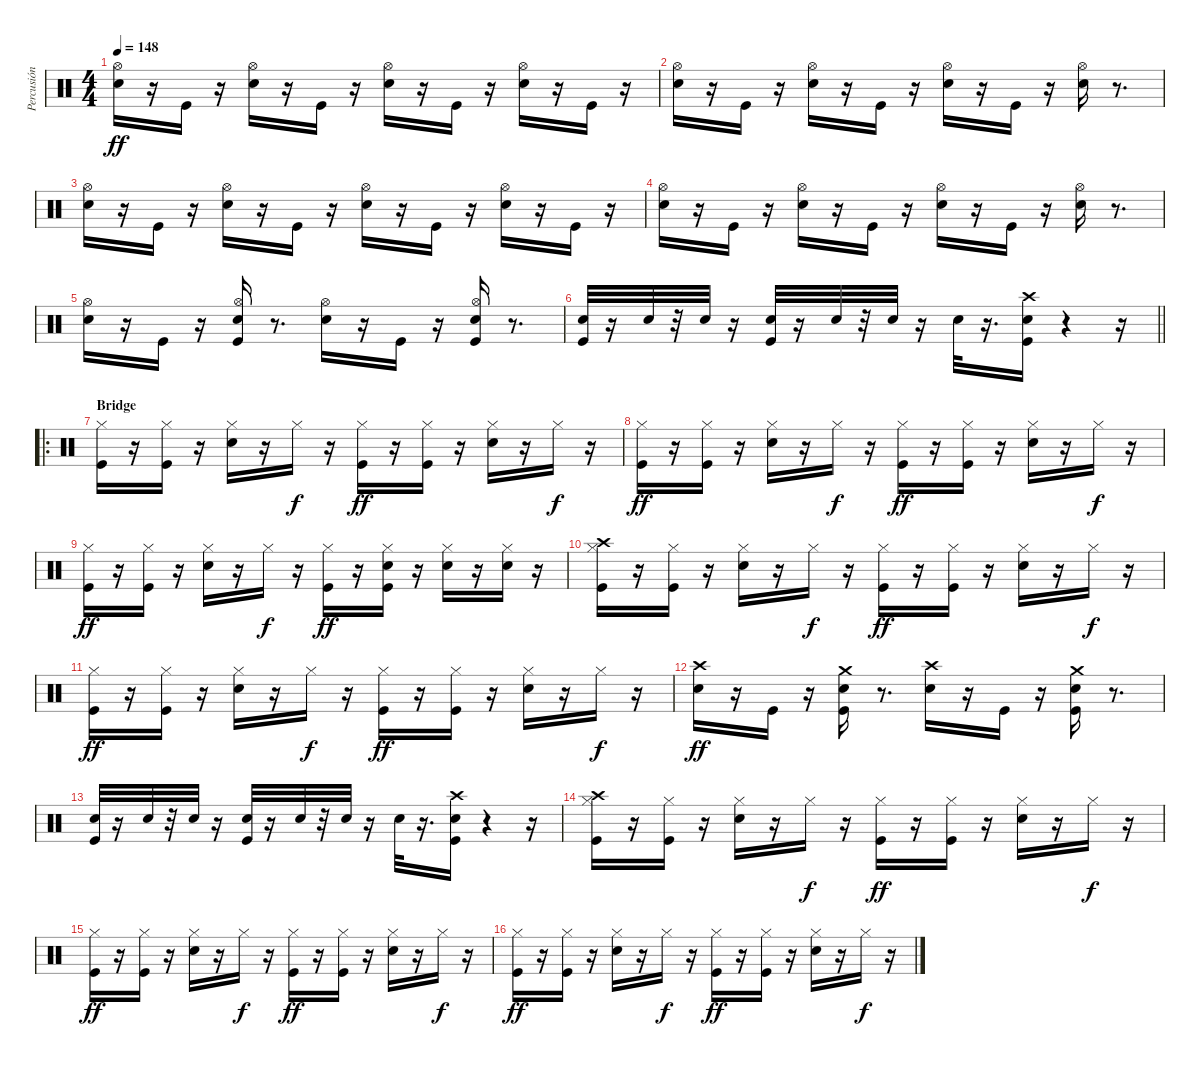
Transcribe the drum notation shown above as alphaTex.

\track ("Percusión" "Percusión") {instrument percussion}
\staff {score}
\articulation defaults
\ts (4 4)
\tempo 148
\clef neutral
\ks c
("Snare (hit) 2" "Hi-Hat (open)").16{dy ff} r.16 "Kick (hit)".16 r.16 ("Snare (hit) 2" "Hi-Hat (open)").16 r.16 "Kick (hit)".16 r.16 ("Snare (hit) 2" "Hi-Hat (open)").16 r.16 "Kick (hit)".16 r.16 ("Snare (hit) 2" "Hi-Hat (open)").16 r.16 "Kick (hit)".16 r.16 |
("Snare (hit) 2" "Hi-Hat (open)").16 r.16 "Kick (hit)".16 r.16 ("Snare (hit) 2" "Hi-Hat (open)").16 r.16 "Kick (hit)".16 r.16 ("Snare (hit) 2" "Hi-Hat (open)").16 r.16 "Kick (hit)".16 r.16 ("Snare (hit) 2" "Hi-Hat (open)").16 r.8{d} |
("Snare (hit) 2" "Hi-Hat (open)").16 r.16 "Kick (hit)".16 r.16 ("Snare (hit) 2" "Hi-Hat (open)").16 r.16 "Kick (hit)".16 r.16 ("Snare (hit) 2" "Hi-Hat (open)").16 r.16 "Kick (hit)".16 r.16 ("Snare (hit) 2" "Hi-Hat (open)").16 r.16 "Kick (hit)".16 r.16 |
("Snare (hit) 2" "Hi-Hat (open)").16 r.16 "Kick (hit)".16 r.16 ("Snare (hit) 2" "Hi-Hat (open)").16 r.16 "Kick (hit)".16 r.16 ("Snare (hit) 2" "Hi-Hat (open)").16 r.16 "Kick (hit)".16 r.16 ("Snare (hit) 2" "Hi-Hat (open)").16 r.8{d} |
("Snare (hit) 2" "Hi-Hat (open)").16 r.16 "Kick (hit)".16 r.16 ("Kick (hit)" "Snare (hit) 2" "Hi-Hat (open)").16 r.8{d} ("Snare (hit) 2" "Hi-Hat (open)").16 r.16 "Kick (hit)".16 r.16 ("Kick (hit)" "Snare (hit) 2" "Hi-Hat (open)").16 r.8{d} |
\barLineRight lightlight
("Kick (hit)" "Snare (hit) 2").32 r.16 "Snare (hit) 2".32 r.32 "Snare (hit) 2".32 r.16 ("Kick (hit)" "Snare (hit) 2").32 r.16 "Snare (hit) 2".32 r.32 "Snare (hit) 2".32 r.16 "Snare (hit) 2".32 r.16{d} ("Kick (hit)" "Snare (hit) 2" "Crash high (hit)").16 r.4 r.16 |
\ro
\section ("" "Bridge")
("Kick (hit)" "Hi-Hat (closed)").16 r.16 ("Kick (hit)" "Hi-Hat (closed)").16 r.16 ("Snare (hit) 2" "Hi-Hat (closed)").16 r.16 "Hi-Hat (closed)".16{dy f} r.16 ("Kick (hit)" "Hi-Hat (closed)").16{dy ff} r.16 ("Kick (hit)" "Hi-Hat (closed)").16 r.16 ("Snare (hit) 2" "Hi-Hat (closed)").16 r.16 "Hi-Hat (closed)".16{dy f} r.16 |
("Kick (hit)" "Hi-Hat (closed)").16{dy ff} r.16 ("Kick (hit)" "Hi-Hat (closed)").16 r.16 ("Snare (hit) 2" "Hi-Hat (closed)").16 r.16 "Hi-Hat (closed)".16{dy f} r.16 ("Kick (hit)" "Hi-Hat (closed)").16{dy ff} r.16 ("Kick (hit)" "Hi-Hat (closed)").16 r.16 ("Snare (hit) 2" "Hi-Hat (closed)").16 r.16 "Hi-Hat (closed)".16{dy f} r.16 |
("Kick (hit)" "Hi-Hat (closed)").16{dy ff} r.16 ("Kick (hit)" "Hi-Hat (closed)").16 r.16 ("Snare (hit) 2" "Hi-Hat (closed)").16 r.16 "Hi-Hat (closed)".16{dy f} r.16 ("Kick (hit)" "Hi-Hat (closed)").16{dy ff} r.16 ("Kick (hit)" "Snare (hit) 2" "Hi-Hat (closed)").16 r.16 ("Snare (hit) 2" "Hi-Hat (closed)").16 r.16 ("Snare (hit) 2" "Hi-Hat (closed)").16 r.16 |
("Kick (hit)" "Hi-Hat (closed)" "Crash high (hit)").16 r.16 ("Kick (hit)" "Hi-Hat (closed)").16 r.16 ("Snare (hit) 2" "Hi-Hat (closed)").16 r.16 "Hi-Hat (closed)".16{dy f} r.16 ("Kick (hit)" "Hi-Hat (closed)").16{dy ff} r.16 ("Kick (hit)" "Hi-Hat (closed)").16 r.16 ("Snare (hit) 2" "Hi-Hat (closed)").16 r.16 "Hi-Hat (closed)".16{dy f} r.16 |
("Kick (hit)" "Hi-Hat (closed)").16{dy ff} r.16 ("Kick (hit)" "Hi-Hat (closed)").16 r.16 ("Snare (hit) 2" "Hi-Hat (closed)").16 r.16 "Hi-Hat (closed)".16{dy f} r.16 ("Kick (hit)" "Hi-Hat (closed)").16{dy ff} r.16 ("Kick (hit)" "Hi-Hat (closed)").16 r.16 ("Snare (hit) 2" "Hi-Hat (closed)").16 r.16 "Hi-Hat (closed)".16{dy f} r.16 |
("Snare (hit) 2" "Crash high (hit)").16{dy ff} r.16 "Kick (hit)".16 r.16 ("Kick (hit)" "Snare (hit) 2" "Crash medium (hit)").16 r.8{d} ("Snare (hit) 2" "Crash high (hit)").16 r.16 "Kick (hit)".16 r.16 ("Kick (hit)" "Snare (hit) 2" "Crash medium (hit)").16 r.8{d} |
("Kick (hit)" "Snare (hit) 2").32 r.16 "Snare (hit) 2".32 r.32 "Snare (hit) 2".32 r.16 ("Kick (hit)" "Snare (hit) 2").32 r.16 "Snare (hit) 2".32 r.32 "Snare (hit) 2".32 r.16 "Snare (hit) 2".32 r.16{d} ("Kick (hit)" "Snare (hit) 2" "Crash high (hit)").16 r.4 r.16 |
("Kick (hit)" "Hi-Hat (closed)" "Crash high (hit)").16 r.16 ("Kick (hit)" "Hi-Hat (closed)").16 r.16 ("Snare (hit) 2" "Hi-Hat (closed)").16 r.16 "Hi-Hat (closed)".16{dy f} r.16 ("Kick (hit)" "Hi-Hat (closed)").16{dy ff} r.16 ("Kick (hit)" "Hi-Hat (closed)").16 r.16 ("Snare (hit) 2" "Hi-Hat (closed)").16 r.16 "Hi-Hat (closed)".16{dy f} r.16 |
("Kick (hit)" "Hi-Hat (closed)").16{dy ff} r.16 ("Kick (hit)" "Hi-Hat (closed)").16 r.16 ("Snare (hit) 2" "Hi-Hat (closed)").16 r.16 "Hi-Hat (closed)".16{dy f} r.16 ("Kick (hit)" "Hi-Hat (closed)").16{dy ff} r.16 ("Kick (hit)" "Hi-Hat (closed)").16 r.16 ("Snare (hit) 2" "Hi-Hat (closed)").16 r.16 "Hi-Hat (closed)".16{dy f} r.16 |
("Kick (hit)" "Hi-Hat (closed)").16{dy ff} r.16 ("Kick (hit)" "Hi-Hat (closed)").16 r.16 ("Snare (hit) 2" "Hi-Hat (closed)").16 r.16 "Hi-Hat (closed)".16{dy f} r.16 ("Kick (hit)" "Hi-Hat (closed)").16{dy ff} r.16 ("Kick (hit)" "Hi-Hat (closed)").16 r.16 ("Snare (hit) 2" "Hi-Hat (closed)").16 r.16 "Hi-Hat (closed)".16{dy f} r.16
